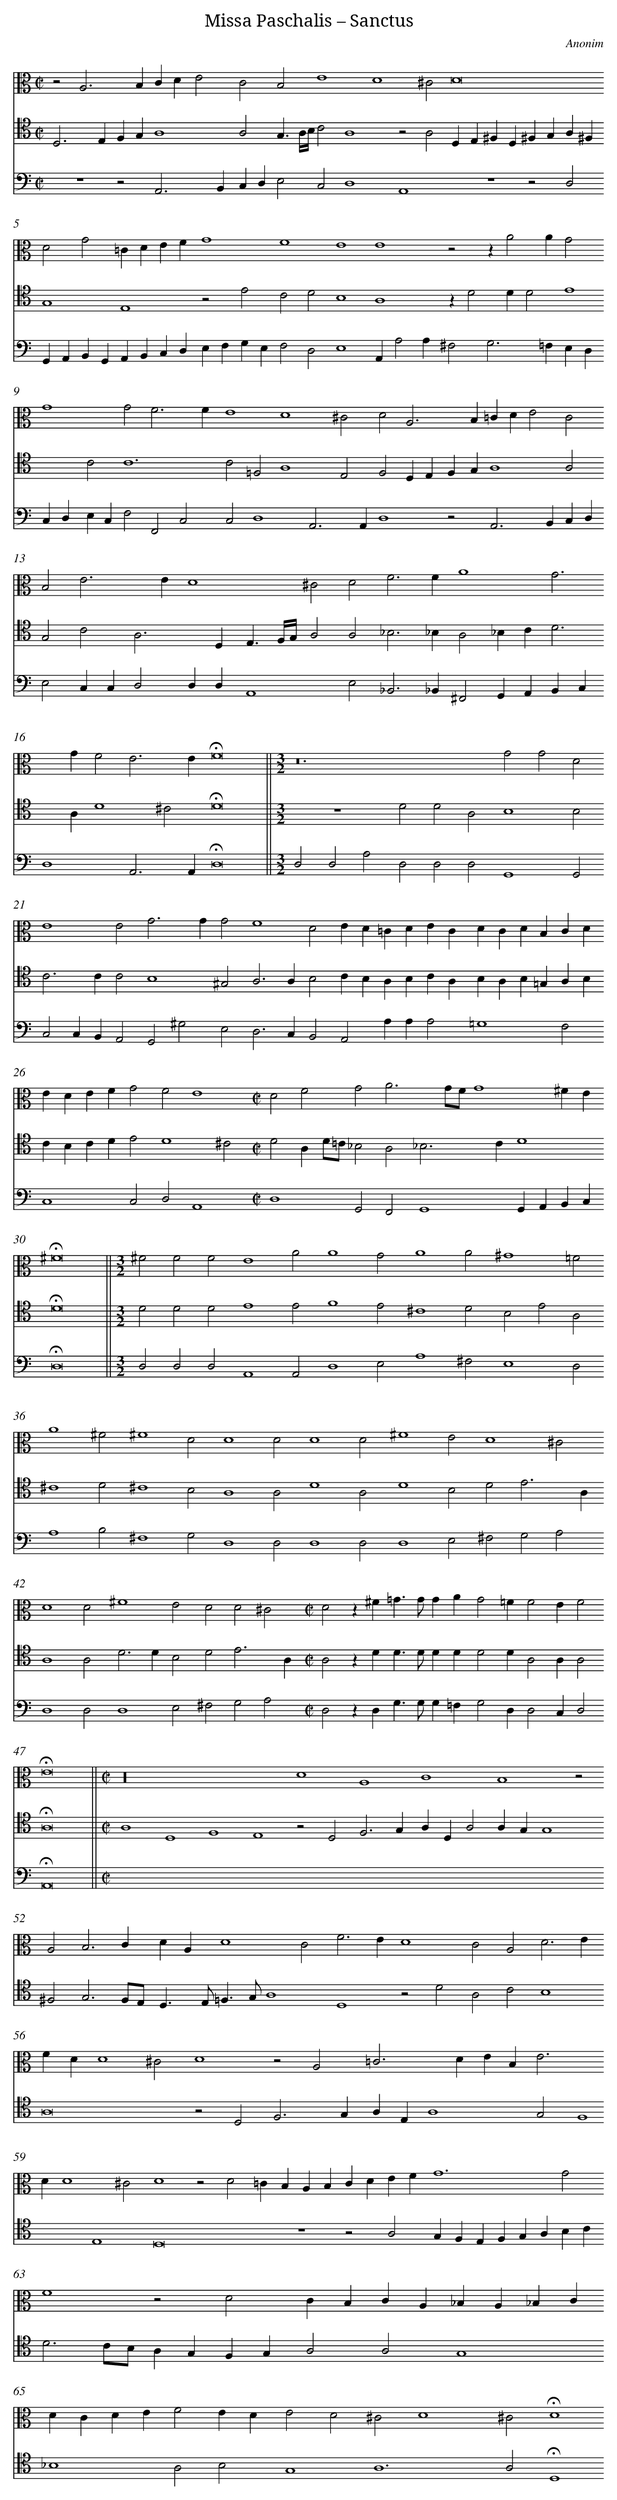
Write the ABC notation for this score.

X:1
T: Missa Paschalis – Sanctus
C: Anonim
L: 1/4
M: C|
V: 1 clef=alto
V: 2 clef=tenor
V: 3 clef=bass
K: C
[V:1] z2A,2>B,2CD [|]
[V:2] D,2>E,2F,G,A,4 [|]
[V:3] z4z2A,,3 [|]
[V:1] E2C2B,2E4 [|]
[V:2] A,2G,3/A,//B,//C2 [|]
[V:3] B,,C,D,E,2C,2 [|]
[V:1] D4^C2 [|]
[V:2] A,4z2A,2 [|]
[V:3] D,4A,,4 [|]
[V:1] D8 [|]
[V:2] D,E,^F,D,^F,G,A,^F, [|]
[V:3] z4z2D,2 [|]
[V:1] D2G2=CDEF [|]
[V:2] G,4E,4 [|]
[V:3] G,,A,,B,,G,,A,,B,,C,D, [|]
[V:1] G4F4 [|]
[V:2] z2E2C2D2 [|]
[V:3] E,F,G,E,F,2D,2 [|]
[V:1] E4E4 [|]
[V:2] B,4A,4 [|]
[V:3] E,4A,,A,2A, [|]
[V:1] z2zA2AG2 [|]
[V:2] zD2DD2E4 [|]
[V:3] ^F,2G,2>=F,2E,D, [|]
[V:1] G4G2F3 [|]
[V:2] C2C6 [|]
[V:3] C,D,E,C,F,2F,,2 [|]
[V:1] FE4D4 [|]
[V:2] C2=F,2A,4 [|]
[V:3] C,2C,2D,4 [|]
[V:1] ^C2D2A,3 [|]
[V:2] E,2F,2D,E, [|]
[V:3] A,,2>A,,2D,4 [|]
[V:1] B,=CDE2C2 [|]
[V:2] F,G,A,4A,2 [|]
[V:3] z2A,,2>B,,2C,D, [|]
[V:1] B,2E2>E2D4 [|]
[V:2] G,2C2A,3D, [|]
[V:3] E,2C,C,D,2D,D, [|]
[V:1] ^C2D2F3 [|]
[V:2] E,3/F,//G,//A,2A,2_B,3 [|]
[V:3] A,,4E,2_B,,3 [|]
[V:1] FA4G3 [|]
[V:2] _B,A,2_B,CD3 [|]
[V:3] _B,,^F,,2G,,A,,B,,C, [|]
[V:1] GF2E3E [|]
[V:2] A,D4^C2 [|]
[V:3] D,4A,,3A,, [|]
[V:1] !fermata!F8 ||
[V:2] !fermata!D8 ||
[V:3] !fermata!D,8 ||
[V:1] [M:3/2]z12 [|]
[V:2] [M:3/2]z6 [|]
[V:3] [M:3/2]D,2D,2A,2 [|]
[V:1]  [|]
[V:2] D2D2A,2 [|]
[V:3] D,2D,2D,2 [|]
[V:1] G2G2D2 [|]
[V:2] B,4B,2 [|]
[V:3] G,,4G,,2 [|]
[V:1] E4E2 [|]
[V:2] C2>C2C2 [|]
[V:3] C,2C,B,,A,,2 [|]
[V:1] G2>G2G2 [|]
[V:2] B,4^G,2 [|]
[V:3] G,,2^G,2E,2 [|]
[V:1] F4D2 [|]
[V:2] A,2>A,2B,2 [|]
[V:3] D,2>C,2B,,2 [|]
[V:1] ED=CDEC [|]
[V:2] CB,A,B,CA, [|]
[V:3] A,,2A,A,A,2 [|]
[V:1] DCDB,CD [|]
[V:2] B,A,B,=G,A,B, [|]
[V:3] =G,4F,2 [|]
[V:1] EDEFG2 [|]
[V:2] CB,CDE2 [|]
[V:3] C,4C,2 [|]
[V:1] F2E4 [|]
[V:2] D4^C2 [|]
[V:3] D,2A,,4 [|]
[V:1] [M:C|]D2F2G2A3 [|]
[V:2] [M:C|]D2A,D/=C/_B,2A,2 [|]
[V:3] [M:C|]D,4G,,2F,,2 [|]
[V:1] G/F/G4^FE [|]
[V:2] _B,2>C2D4 [|]
[V:3] G,,4G,,A,,B,,C, [|]
[V:1] !fermata!^F8 ||
[V:2] !fermata!D8 ||
[V:3] !fermata!D,8 ||
[V:1] [M:3/2]^F2F2F2 [|]
[V:2] [M:3/2]D2D2D2 [|]
[V:3] [M:3/2]D,2D,2D,2 [|]
[V:1] E4A2 [|]
[V:2] E4E2 [|]
[V:3] A,,4A,,2 [|]
[V:1] A4G2 [|]
[V:2] F4E2 [|]
[V:3] D,4E,2 [|]
[V:1] A4A2 [|]
[V:2] ^C4D2 [|]
[V:3] A,4^F,2 [|]
[V:1] ^G4=F2 [|]
[V:2] B,2E2A,2 [|]
[V:3] E,4D,2 [|]
[V:1] A4^F2 [|]
[V:2] ^C4D2 [|]
[V:3] A,4B,2 [|]
[V:1] ^F4D2 [|]
[V:2] ^C4B,2 [|]
[V:3] ^F,4G,2 [|]
[V:1] D4D2 [|]
[V:2] A,4A,2 [|]
[V:3] D,4D,2 [|]
[V:1] D4D2 [|]
[V:2] D4A,2 [|]
[V:3] D,4D,2 [|]
[V:1] ^F4E2 [|]
[V:2] D4B,2 [|]
[V:3] D,4E,2 [|]
[V:1] D4^C2 [|]
[V:2] D2E3A, [|]
[V:3] ^F,2G,2A,2 [|]
[V:1] D4D2 [|]
[V:2] A,4A,2 [|]
[V:3] D,4D,2 [|]
[V:1] ^F4E2 [|]
[V:2] D2>D2B,2 [|]
[V:3] D,4E,2 [|]
[V:1] D2D2^C2 [|]
[V:2] D2E3A, [|]
[V:3] ^F,2G,2A,2 [|]
[V:1] [M:C|]D2z^F=G>GGA [|]
[V:2] [M:C|]A,2zDD>DDD [|]
[V:3] [M:C|]D,2zD,G,>G,G,=F, [|]
[V:1] G2=FF2EF2 [|]
[V:2] D2DA,2A,A,2 [|]
[V:3] G,2D,D,2C,D,2 [|]
[V:1] !fermata!E8 ||
[V:2] !fermata!A,8 ||
[V:3] !fermata!A,,8 ||
[V:1] [M:C|]z16 [|]
[V:2] [M:C|]A,4D,4 [|]
[V:3] [M:C|]x8 [|]
[V:1]  [|]
[V:2] F,4E,4 [|]
[V:3] x8 [|]
[V:1] D4A,4 [|]
[V:2] z2D,2F,3G, [|]
[V:3] x8 [|]
[V:1] C4B,4 [|]
[V:2] A,D,A,2A,G,G,4 [|]
[V:3] x8 [|]
[V:1] z2A,2B,3C [|]
[V:2] ^F,2G,3F,/E,/ [|]
[V:3] x8 [|]
[V:1] DA,D4C2 [|]
[V:2] D,>E,=F,>G,A,4 [|]
[V:3] x8 [|]
[V:1] F2>E2D4 [|]
[V:2] D,4z2D2 [|]
[V:3] x8 [|]
[V:1] C2A,2D3E [|]
[V:2] A,2C2B,4 [|]
[V:3] x8 [|]
[V:1] FDD4^C2 [|]
[V:2] A,8 [|]
[V:3] x8 [|]
[V:1] D4z2A,2 [|]
[V:2] z2D,2F,3G, [|]
[V:3] x8 [|]
[V:1] =C2>D2EB,E3 [|]
[V:2] A,E,A,4G,2 [|]
[V:3] x8 [|]
[V:1] DD4^C2 [|]
[V:2] F,4E,4 [|]
[V:3] x8 [|]
[V:1] D4z2D2 [|]
[V:2] D,8 [|]
[V:3] x8 [|]
[V:1] =CB,A,B,CDEF [|]
[V:2] z4z2A,2 [|]
[V:3] x8 [|]
[V:1] G6G2 [|]
[V:2] G,F,E,F,G,A,B,C [|]
[V:3] x8 [|]
[V:1] F4z2D2 [|]
[V:2] D3C/B,/A,G,F,G, [|]
[V:3] x8 [|]
[V:1] CB,CA,_B,A,_B,C [|]
[V:2] A,2A,2G,4 [|]
[V:3] x8 [|]
[V:1] DCDEF2ED [|]
[V:2] _B,4A,2B,2 [|]
[V:3] x8 [|]
[V:1] E2D2^C2D4 [|]
[V:2] G,4A,6 [|]
[V:3] x8 [|]
[V:1] ^C2!fermata!D4 [|]
[V:2] A,2!fermata!D,4 [|]
[V:3] x8 [|]
